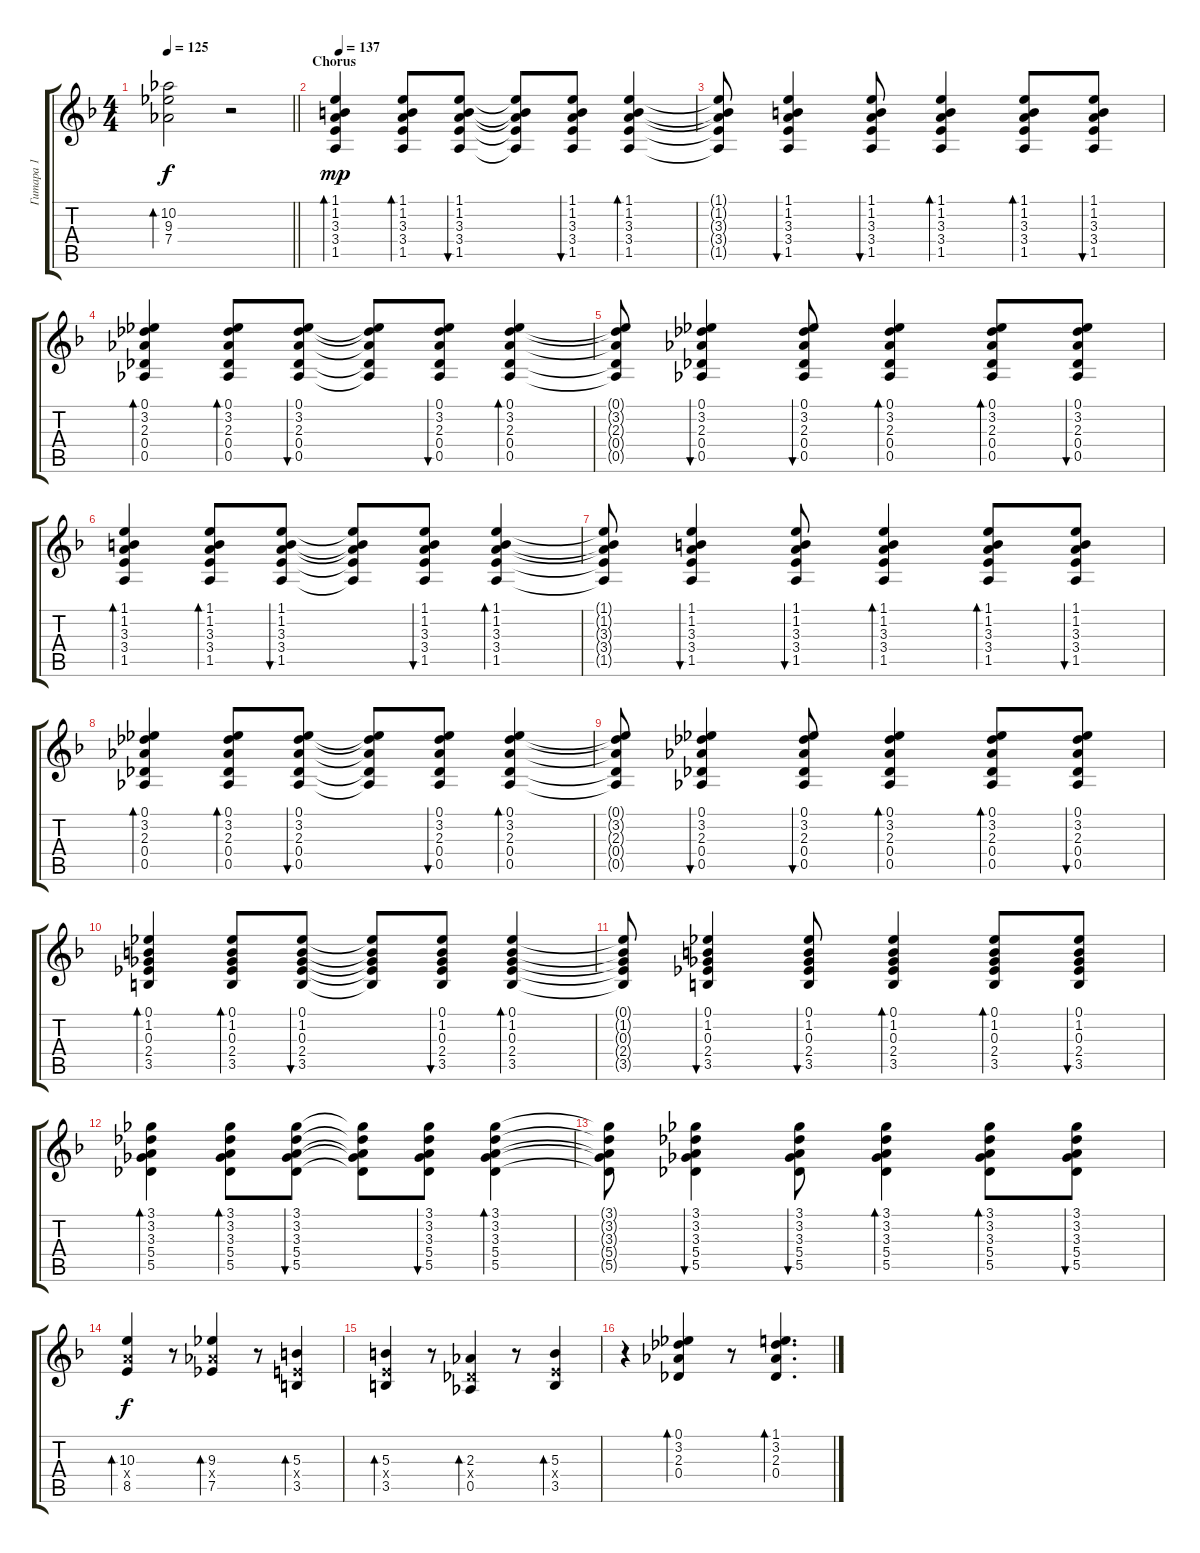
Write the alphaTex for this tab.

\track ("Гитара 1" "Гитара 1") {instrument acousticguitarsteel}
\staff {score tabs}
\tuning (Eb4 Bb3 Gb3 Db3 Ab2 Db2) {hide}
\ts (4 4)
\tempo 125
\clef g2
\barLineRight lightlight
\ks dminor
(10.2 9.3 7.4).2{bd 120 dy f} r.2 |
\section ("" "Chorus")
\tempo 137
(1.1 1.2 3.3 3.4 1.5).4{bd 60 dy mp} (1.1 1.2 3.3 3.4 1.5).8{bd 60} (1.1 1.2 3.3 3.4 1.5).8{bu 60} (1.1{t} 1.2{t} 3.3{t} 3.4{t} 1.5{t}).8 (1.1 1.2 3.3 3.4 1.5).8{bu 60} (1.1 1.2 3.3 3.4 1.5).4{bd 60} |
(1.1{t} 1.2{t} 3.3{t} 3.4{t} 1.5{t}).8 (1.1 1.2 3.3 3.4 1.5).4{bu 60} (1.1 1.2 3.3 3.4 1.5).8{bu 60} (1.1 1.2 3.3 3.4 1.5).4{bd 60} (1.1 1.2 3.3 3.4 1.5).8{bd 60} (1.1 1.2 3.3 3.4 1.5).8{bu 60} |
(0.1 3.2 2.3 0.4 0.5).4{bd 60} (0.1 3.2 2.3 0.4 0.5).8{bd 60} (0.1 3.2 2.3 0.4 0.5).8{bu 60} (0.1{t} 3.2{t} 2.3{t} 0.4{t} 0.5{t}).8 (0.1 3.2 2.3 0.4 0.5).8{bu 60} (0.1 3.2 2.3 0.4 0.5).4{bd 60} |
(0.1{t} 3.2{t} 2.3{t} 0.4{t} 0.5{t}).8 (0.1 3.2 2.3 0.4 0.5).4{bu 60} (0.1 3.2 2.3 0.4 0.5).8{bu 60} (0.1 3.2 2.3 0.4 0.5).4{bd 60} (0.1 3.2 2.3 0.4 0.5).8{bd 60} (0.1 3.2 2.3 0.4 0.5).8{bu 60} |
(1.1 1.2 3.3 3.4 1.5).4{bd 60} (1.1 1.2 3.3 3.4 1.5).8{bd 60} (1.1 1.2 3.3 3.4 1.5).8{bu 60} (1.1{t} 1.2{t} 3.3{t} 3.4{t} 1.5{t}).8 (1.1 1.2 3.3 3.4 1.5).8{bu 60} (1.1 1.2 3.3 3.4 1.5).4{bd 60} |
(1.1{t} 1.2{t} 3.3{t} 3.4{t} 1.5{t}).8 (1.1 1.2 3.3 3.4 1.5).4{bu 60} (1.1 1.2 3.3 3.4 1.5).8{bu 60} (1.1 1.2 3.3 3.4 1.5).4{bd 60} (1.1 1.2 3.3 3.4 1.5).8{bd 60} (1.1 1.2 3.3 3.4 1.5).8{bu 60} |
(0.1 3.2 2.3 0.4 0.5).4{bd 60} (0.1 3.2 2.3 0.4 0.5).8{bd 60} (0.1 3.2 2.3 0.4 0.5).8{bu 60} (0.1{t} 3.2{t} 2.3{t} 0.4{t} 0.5{t}).8 (0.1 3.2 2.3 0.4 0.5).8{bu 60} (0.1 3.2 2.3 0.4 0.5).4{bd 60} |
(0.1{t} 3.2{t} 2.3{t} 0.4{t} 0.5{t}).8 (0.1 3.2 2.3 0.4 0.5).4{bu 60} (0.1 3.2 2.3 0.4 0.5).8{bu 60} (0.1 3.2 2.3 0.4 0.5).4{bd 60} (0.1 3.2 2.3 0.4 0.5).8{bd 60} (0.1 3.2 2.3 0.4 0.5).8{bu 60} |
(0.1 1.2 0.3 2.4 3.5).4{bd 60} (0.1 1.2 0.3 2.4 3.5).8{bd 60} (0.1 1.2 0.3 2.4 3.5).8{bu 60} (0.1{t} 1.2{t} 0.3{t} 2.4{t} 3.5{t}).8 (0.1 1.2 0.3 2.4 3.5).8{bu 60} (0.1 1.2 0.3 2.4 3.5).4{bd 60} |
(0.1{t} 1.2{t} 0.3{t} 2.4{t} 3.5{t}).8 (0.1 1.2 0.3 2.4 3.5).4{bu 60} (0.1 1.2 0.3 2.4 3.5).8{bu 60} (0.1 1.2 0.3 2.4 3.5).4{bd 60} (0.1 1.2 0.3 2.4 3.5).8{bd 60} (0.1 1.2 0.3 2.4 3.5).8{bu 60} |
(3.1 3.2 3.3 5.4 5.5).4{bd 60} (3.1 3.2 3.3 5.4 5.5).8{bd 60} (3.1 3.2 3.3 5.4 5.5).8{bu 60} (3.1{t} 3.2{t} 3.3{t} 5.4{t} 5.5{t}).8 (3.1 3.2 3.3 5.4 5.5).8{bu 60} (3.1 3.2 3.3 5.4 5.5).4{bd 60} |
(3.1{t} 3.2{t} 3.3{t} 5.4{t} 5.5{t}).8 (3.1 3.2 3.3 5.4 5.5).4{bu 60} (3.1 3.2 3.3 5.4 5.5).8{bu 60} (3.1 3.2 3.3 5.4 5.5).4{bd 60} (3.1 3.2 3.3 5.4 5.5).8{bd 60} (3.1 3.2 3.3 5.4 5.5).8{bu 60} |
(10.3 8.4{x} 8.5).4{bd 60 dy f} r.8 (9.3 7.4{x} 7.5).4{bd 60} r.8 (5.3 3.4{x} 3.5).4{bd 60} |
(5.3 3.4{x} 3.5).4{bd 60} r.8 (2.3 0.4{x} 0.5).4{bd 60} r.8 (5.3 3.4{x} 3.5).4{bd 60} |
r.4 (0.1 3.2 2.3 0.4).4{bd 60} r.8 (1.1 3.2 2.3 0.4).4{d bd 60}
